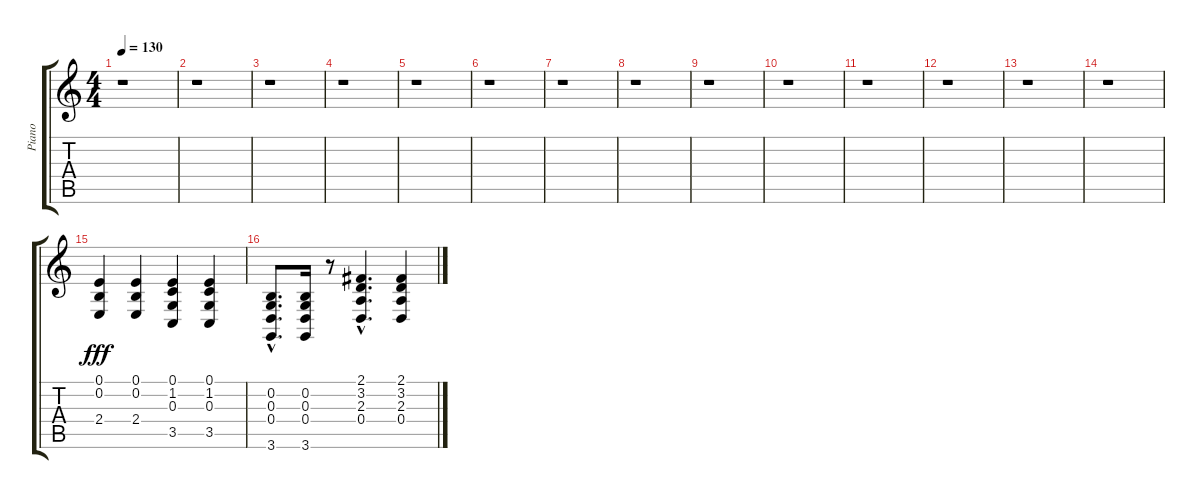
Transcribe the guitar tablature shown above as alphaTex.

\track ("Piano" "Piano") {instrument acousticgrandpiano}
\staff {score tabs}
\tuning (E4 B3 G3 D3 A2 E2) {hide}
\ts (4 4)
\tempo 130
\clef g2
\ks c
r.1{dy fff} |
r.1 |
r.1 |
r.1 |
r.1 |
r.1 |
r.1 |
r.1 |
r.1 |
r.1 |
r.1 |
r.1 |
r.1 |
r.1 |
(0.1 0.2 2.4).4 (0.1 0.2 2.4).4 (0.1 1.2 0.3 3.5).4 (0.1 1.2 0.3 3.5).4 |
(0.2{hac} 0.3{hac} 0.4{hac} 3.6{hac}).8{d} (0.2 0.3 0.4 3.6).16 r.8 (2.1{hac} 3.2{hac} 2.3{hac} 0.4{hac}).4{d} (2.1 3.2 2.3 0.4).4
